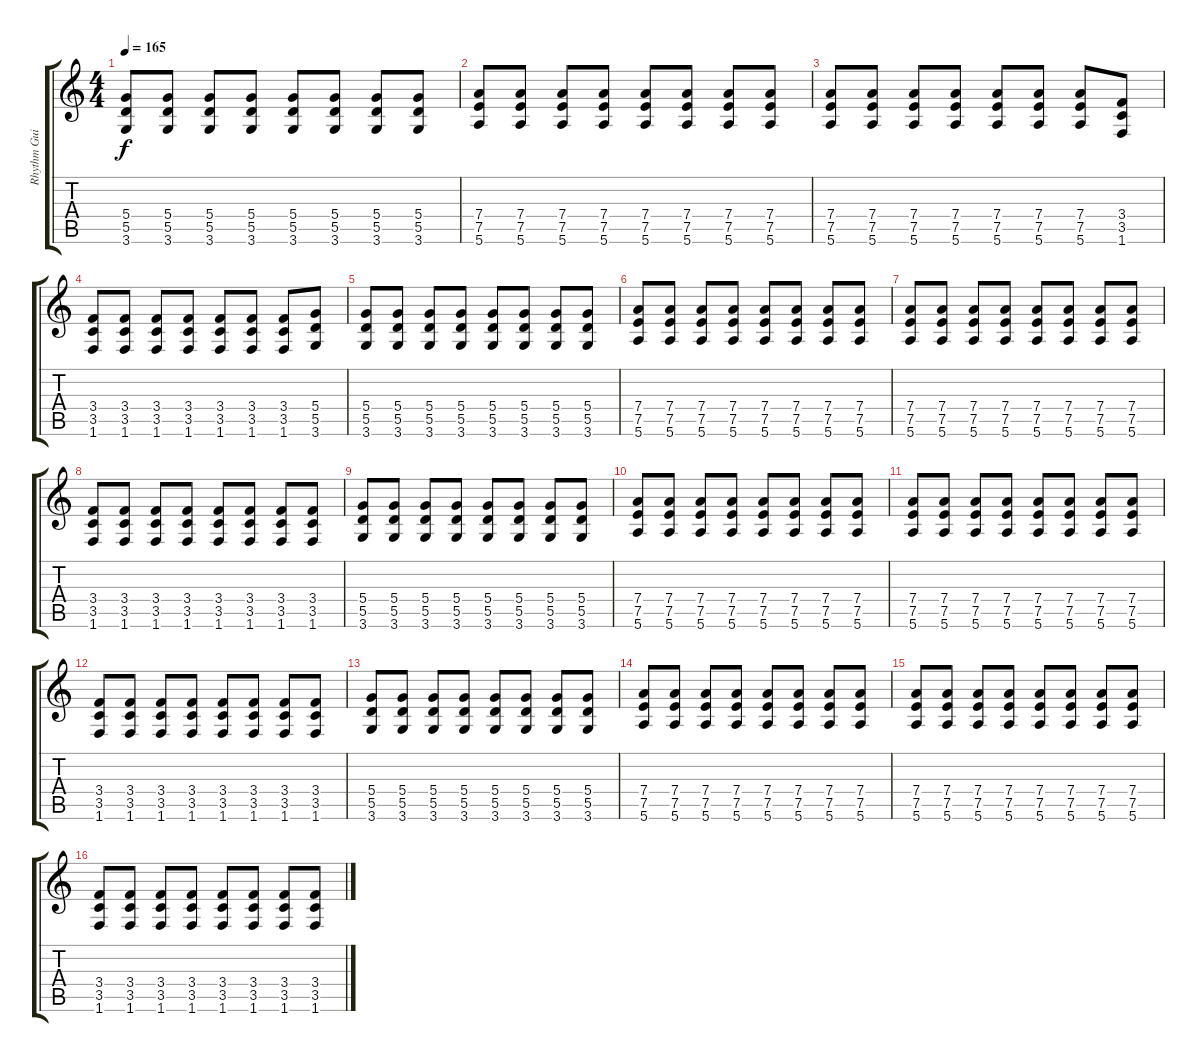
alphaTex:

\track ("Rhythm Guitar" "Rhythm Gui") {instrument distortionguitar}
\staff {score tabs}
\tuning (E4 B3 G3 D3 A2 E2) {hide}
\ts (4 4)
\tempo 165
\clef g2
\ks c
(5.4 5.5 3.6).8{dy f} (5.4 5.5 3.6).8 (5.4 5.5 3.6).8 (5.4 5.5 3.6).8 (5.4 5.5 3.6).8 (5.4 5.5 3.6).8 (5.4 5.5 3.6).8 (5.4 5.5 3.6).8 |
(7.4 7.5 5.6).8 (7.4 7.5 5.6).8 (7.4 7.5 5.6).8 (7.4 7.5 5.6).8 (7.4 7.5 5.6).8 (7.4 7.5 5.6).8 (7.4 7.5 5.6).8 (7.4 7.5 5.6).8 |
(7.4 7.5 5.6).8 (7.4 7.5 5.6).8 (7.4 7.5 5.6).8 (7.4 7.5 5.6).8 (7.4 7.5 5.6).8 (7.4 7.5 5.6).8 (7.4 7.5 5.6).8 (3.4 3.5 1.6).8 |
(3.4 3.5 1.6).8 (3.4 3.5 1.6).8 (3.4 3.5 1.6).8 (3.4 3.5 1.6).8 (3.4 3.5 1.6).8 (3.4 3.5 1.6).8 (3.4 3.5 1.6).8 (5.4 5.5 3.6).8 |
(5.4 5.5 3.6).8 (5.4 5.5 3.6).8 (5.4 5.5 3.6).8 (5.4 5.5 3.6).8 (5.4 5.5 3.6).8 (5.4 5.5 3.6).8 (5.4 5.5 3.6).8 (5.4 5.5 3.6).8 |
(7.4 7.5 5.6).8 (7.4 7.5 5.6).8 (7.4 7.5 5.6).8 (7.4 7.5 5.6).8 (7.4 7.5 5.6).8 (7.4 7.5 5.6).8 (7.4 7.5 5.6).8 (7.4 7.5 5.6).8 |
(7.4 7.5 5.6).8 (7.4 7.5 5.6).8 (7.4 7.5 5.6).8 (7.4 7.5 5.6).8 (7.4 7.5 5.6).8 (7.4 7.5 5.6).8 (7.4 7.5 5.6).8 (7.4 7.5 5.6).8 |
(3.4 3.5 1.6).8 (3.4 3.5 1.6).8 (3.4 3.5 1.6).8 (3.4 3.5 1.6).8 (3.4 3.5 1.6).8 (3.4 3.5 1.6).8 (3.4 3.5 1.6).8 (3.4 3.5 1.6).8 |
(5.4 5.5 3.6).8 (5.4 5.5 3.6).8 (5.4 5.5 3.6).8 (5.4 5.5 3.6).8 (5.4 5.5 3.6).8 (5.4 5.5 3.6).8 (5.4 5.5 3.6).8 (5.4 5.5 3.6).8 |
(7.4 7.5 5.6).8 (7.4 7.5 5.6).8 (7.4 7.5 5.6).8 (7.4 7.5 5.6).8 (7.4 7.5 5.6).8 (7.4 7.5 5.6).8 (7.4 7.5 5.6).8 (7.4 7.5 5.6).8 |
(7.4 7.5 5.6).8 (7.4 7.5 5.6).8 (7.4 7.5 5.6).8 (7.4 7.5 5.6).8 (7.4 7.5 5.6).8 (7.4 7.5 5.6).8 (7.4 7.5 5.6).8 (7.4 7.5 5.6).8 |
(3.4 3.5 1.6).8 (3.4 3.5 1.6).8 (3.4 3.5 1.6).8 (3.4 3.5 1.6).8 (3.4 3.5 1.6).8 (3.4 3.5 1.6).8 (3.4 3.5 1.6).8 (3.4 3.5 1.6).8 |
(5.4 5.5 3.6).8 (5.4 5.5 3.6).8 (5.4 5.5 3.6).8 (5.4 5.5 3.6).8 (5.4 5.5 3.6).8 (5.4 5.5 3.6).8 (5.4 5.5 3.6).8 (5.4 5.5 3.6).8 |
(7.4 7.5 5.6).8 (7.4 7.5 5.6).8 (7.4 7.5 5.6).8 (7.4 7.5 5.6).8 (7.4 7.5 5.6).8 (7.4 7.5 5.6).8 (7.4 7.5 5.6).8 (7.4 7.5 5.6).8 |
(7.4 7.5 5.6).8 (7.4 7.5 5.6).8 (7.4 7.5 5.6).8 (7.4 7.5 5.6).8 (7.4 7.5 5.6).8 (7.4 7.5 5.6).8 (7.4 7.5 5.6).8 (7.4 7.5 5.6).8 |
(3.4 3.5 1.6).8{volume 10} (3.4 3.5 1.6).8 (3.4 3.5 1.6).8 (3.4 3.5 1.6).8 (3.4 3.5 1.6).8 (3.4 3.5 1.6).8 (3.4 3.5 1.6).8 (3.4 3.5 1.6).8
